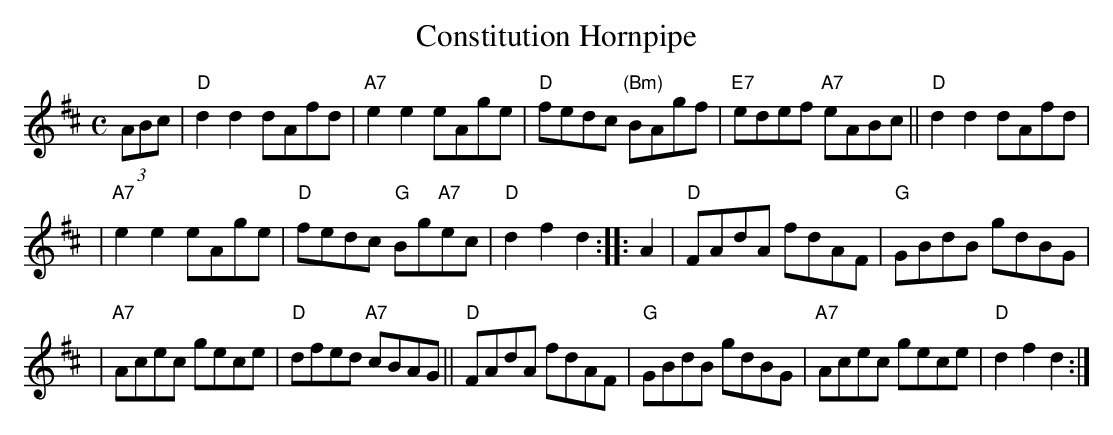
X:1
T: Constitution Hornpipe
M: C
L: 1/8
K: D
(3ABc \
| "D"d2d2 dAfd | "A7"e2e2 eAge | "D"fedc "(Bm)"BAgf | "E7"edef "A7"eABc || "D"d2d2 dAfd |
| "A7"e2e2 eAge | "D"fedc "G"Bg"A7"ec | "D"d2f2 d2 :: A2 | "D"FAdA fdAF | "G"GBdB gdBG |
| "A7"Acec gece | "D"dfed "A7"cBAG || "D"FAdA fdAF | "G"GBdB gdBG | "A7"Acec gece | "D"d2f2 d2 :|
